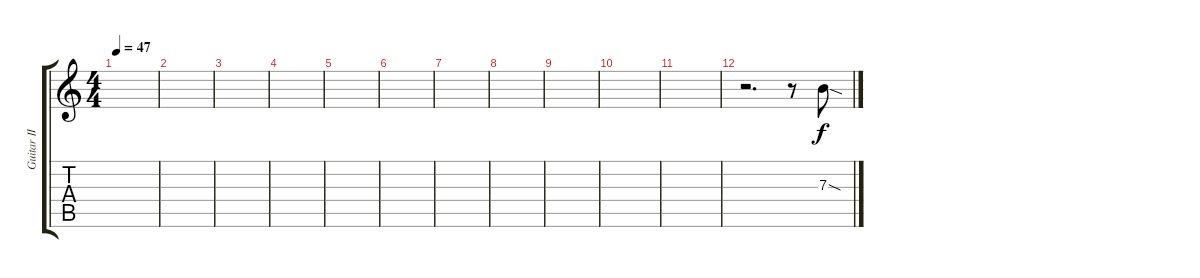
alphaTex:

\track ("Guitar II" "Guitar II") {instrument electricguitarjazz}
\staff {score tabs}
\tuning (Db4 Ab3 E3 B2 Gb2 Db2) {hide}
\ts (4 4)
\tempo 47
\clef g2
\ks c
|
|
|
|
|
|
|
|
|
|
|
r.2{d} r.8 7.3{sod}.8{instrument guitarfretnoise}
